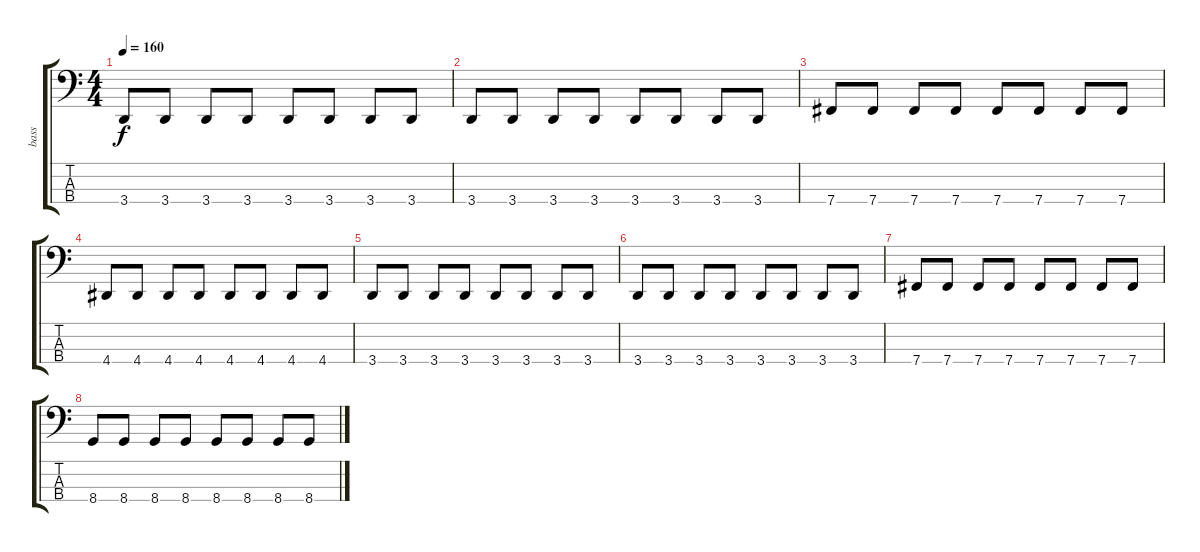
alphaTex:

\track ("bass" "bass") {instrument electricbassfinger}
\staff {score tabs}
\tuning (D2 A1 E1 B0) {hide}
\ts (4 4)
\tempo 160
\clef f4
\ks c
3.4.8{dy f} 3.4.8 3.4.8 3.4.8 3.4.8 3.4.8 3.4.8 3.4.8 |
3.4.8 3.4.8 3.4.8 3.4.8 3.4.8 3.4.8 3.4.8 3.4.8 |
7.4.8 7.4.8 7.4.8 7.4.8 7.4.8 7.4.8 7.4.8 7.4.8 |
4.4.8 4.4.8 4.4.8 4.4.8 4.4.8 4.4.8 4.4.8 4.4.8 |
3.4.8 3.4.8 3.4.8 3.4.8 3.4.8 3.4.8 3.4.8 3.4.8 |
3.4.8 3.4.8 3.4.8 3.4.8 3.4.8 3.4.8 3.4.8 3.4.8 |
7.4.8 7.4.8 7.4.8 7.4.8 7.4.8 7.4.8 7.4.8 7.4.8 |
8.4.8 8.4.8 8.4.8 8.4.8 8.4.8 8.4.8 8.4.8 8.4.8
